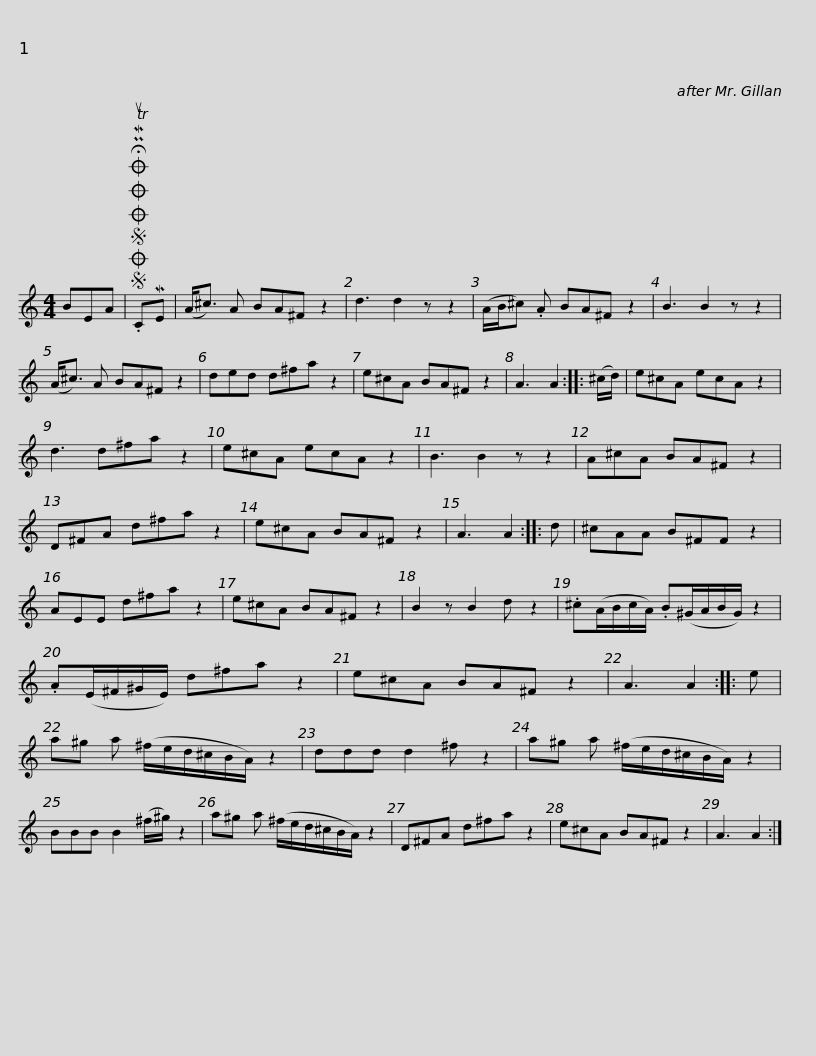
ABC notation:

X:1
L:1/8
M:4/4
I:linebreak $
K:C
V:1 treble
V:1
 BEA |SOSOOO .!fermata!PMTuCME | (A<^c) A BA^F z2 | d3 d2 z z2 | (A/B/^c) .A BA^F z2 | %5
 B3 B2 z z2 | (A<^c) A BA^F z2 |$ ded d^fa z2 | e^cA BA^F z2 | A3 A2 :: %10
 (^c/d/) | e^cA ecA z2 | d3 d^fa z2 | e^cA ecA z2 | B3 B2 z z2 |$ %15
 A^cA BA^F z2 | D^FA d^fa z2 | e^cA BA^F z2 | A3 A2 :: d | %20
 ^cAA B^FF z2 | AEE d^fa z2 |$ e^cA BA^F z2 | B2 z B2 d z2 | .^c(A/B/c/A/) .B(^G/A/B/G/) z2 | %25
 .A(E/^F/^G/E/) d^fa z2 | e^cA BA^F z2 | A3 A2 :: e |$ a^g a (^f/e/d/^c/B/A/) z2 | %30
 ddd d2 ^f z2 | a^g a (^f/e/d/^c/B/A/) z2 | BBB B2 (^f/^g/) z2 | a^g a (^f/e/d/^c/B/A/) z2 |$ D^FA d^fa z2 | %35
 e^cA BA^F z2 | A3 A2 :| %37
